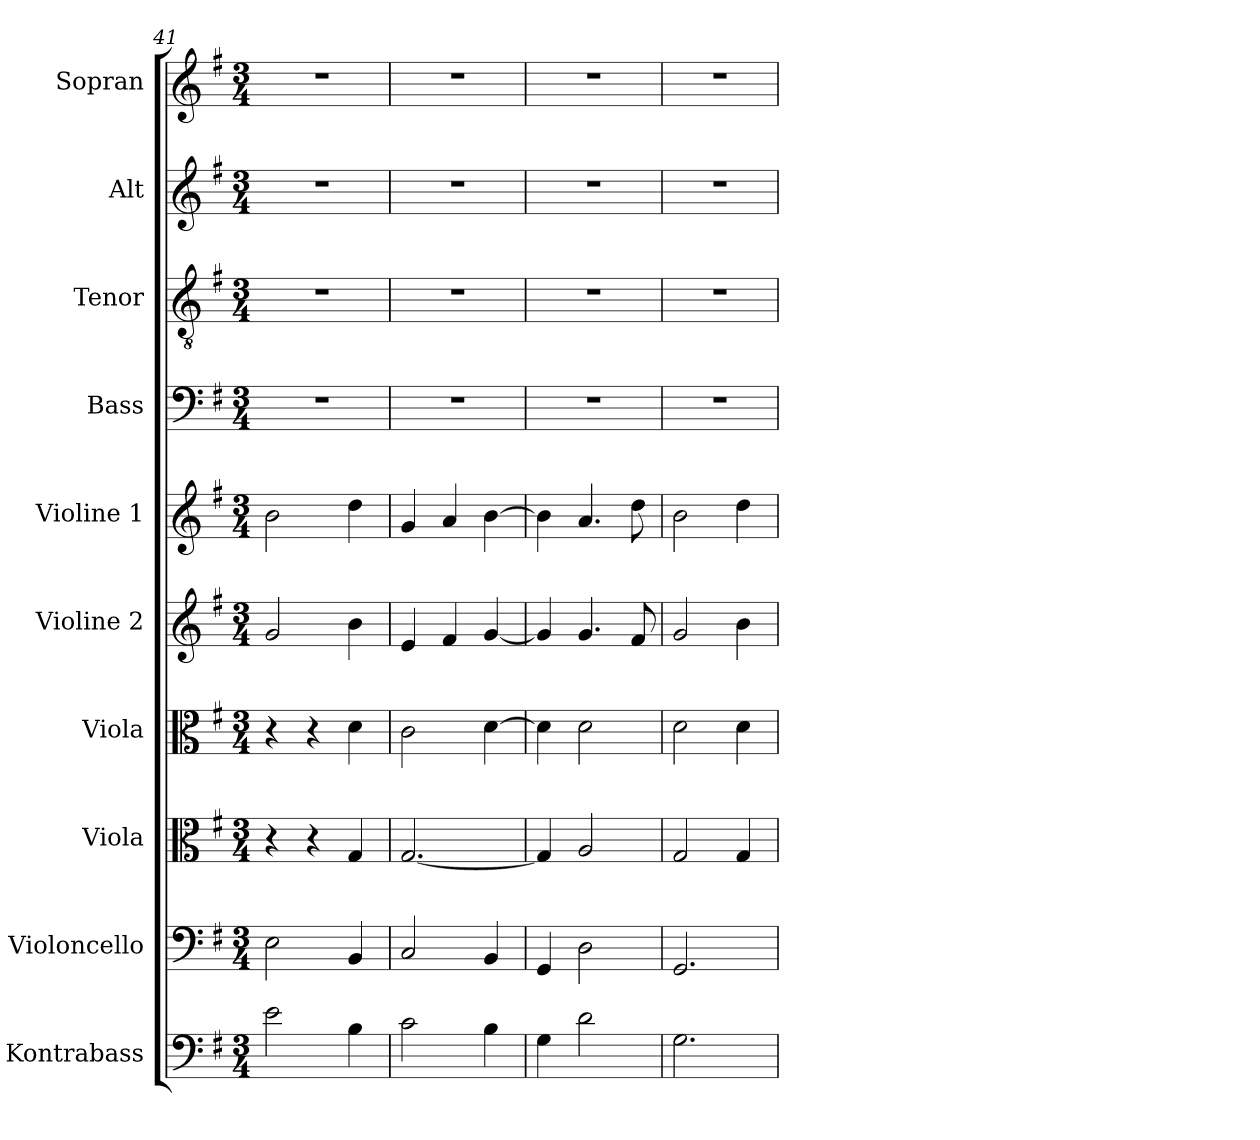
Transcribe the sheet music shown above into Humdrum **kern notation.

**kern	**kern	**kern	**kern	**kern	**kern	**kern	**kern	**kern	**kern
*part10	*part9	*part8	*part7	*part6	*part5	*part4	*part3	*part2	*part1
*staff10	*staff9	*staff8	*staff7	*staff6	*staff5	*staff4	*staff3	*staff2	*staff1
*I"Kontrabass	*I"Violoncello	*I"Viola	*I"Viola	*I"Violine 2	*I"Violine 1	*I"Bass	*I"Tenor	*I"Alt	*I"Sopran
*I'Kb.	*I'Vc.	*I'Vla.	*I'Vla.	*I'Vl. 2	*I'Vl. 1	*I'B.	*I'T.	*I'A.	*I'S.
*clefF4	*clefF4	*clefC3	*clefC3	*clefG2	*clefG2	*clefF4	*clefGv2	*clefG2	*clefG2
*ITrd7c12	*	*	*	*	*	*	*ITrd7c12	*	*
*k[f#]	*k[f#]	*k[f#]	*k[f#]	*k[f#]	*k[f#]	*k[f#]	*k[f#]	*k[f#]	*k[f#]
*G:	*G:	*G:	*G:	*G:	*G:	*G:	*G:	*G:	*G:
*M3/4	*M3/4	*M3/4	*M3/4	*M3/4	*M3/4	*M3/4	*M3/4	*M3/4	*M3/4
=41	=41	=41	=41	=41	=41	=41	=41	=41	=41
!	!	!	!	!	!	!LO:N:vis=1	!LO:N:vis=1	!LO:N:vis=1	!LO:N:vis=1
2Ei\	2Ei\	4r	4r	2gi/	2bi\	2.r	2.r	2.r	2.r
.	.	4r	4r	.	.	.	.	.	.
4BBi\	4BBi/	4Gi/	4di\	4bi\	4ddi\	.	.	.	.
=42	=42	=42	=42	=42	=42	=42	=42	=42	=42
!	!	!	!	!	!	!LO:N:vis=1	!LO:N:vis=1	!LO:N:vis=1	!LO:N:vis=1
2Ci\	2Ci/	[2.Gi/	2ci\	4ei/	4gi/	2.r	2.r	2.r	2.r
.	.	.	.	4f#i/	4ai/	.	.	.	.
4BBi\	4BBi/	.	[4di\	[4gi/	[4bi\	.	.	.	.
=43	=43	=43	=43	=43	=43	=43	=43	=43	=43
!	!	!	!	!	!	!LO:N:vis=1	!LO:N:vis=1	!LO:N:vis=1	!LO:N:vis=1
4GGi\	4GGi/	4Gi/]	4di\]	4gi/]	4bi\]	2.r	2.r	2.r	2.r
2Di\	2Di\	2Ai/	2di\	4.gi/	4.ai/	.	.	.	.
.	.	.	.	8f#i/	8ddi\	.	.	.	.
=44	=44	=44	=44	=44	=44	=44	=44	=44	=44
!	!	!	!	!	!	!LO:N:vis=1	!LO:N:vis=1	!LO:N:vis=1	!LO:N:vis=1
2.GGi\	2.GGi/	2Gi/	2di\	2gi/	2bi\	2.r	2.r	2.r	2.r
.	.	4Gi/	4di\	4bi\	4ddi\	.	.	.	.
=	=	=	=	=	=	=	=	=	=
*-	*-	*-	*-	*-	*-	*-	*-	*-	*-
